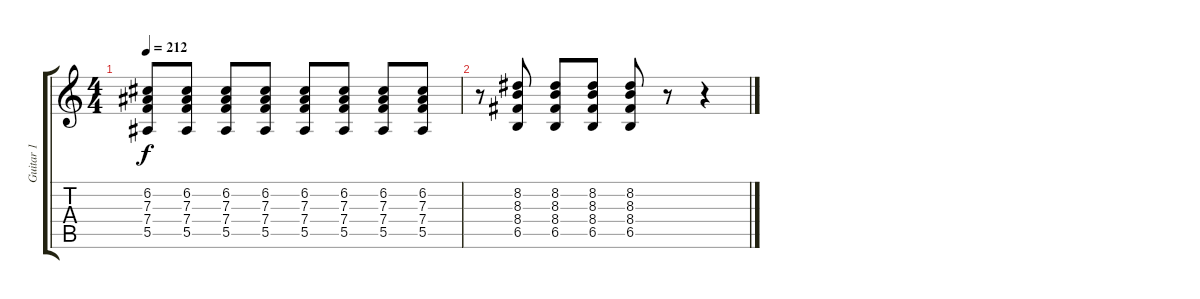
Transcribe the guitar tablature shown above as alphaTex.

\track ("Guitar 1" "Guitar 1") {instrument overdrivenguitar}
\staff {score tabs}
\tuning (C4 G3 Eb3 Bb2 F2 C2) {hide}
\ts (4 4)
\tempo 212
\clef g2
\ks c
(6.2 7.3 7.4 5.5).8{dy f instrument acousticguitarsteel} (6.2 7.3 7.4 5.5).8 (6.2 7.3 7.4 5.5).8 (6.2 7.3 7.4 5.5).8 (6.2 7.3 7.4 5.5).8 (6.2 7.3 7.4 5.5).8 (6.2 7.3 7.4 5.5).8 (6.2 7.3 7.4 5.5).8 |
r.8 (8.2 8.3 8.4 6.5).8 (8.2 8.3 8.4 6.5).8 (8.2 8.3 8.4 6.5).8 (8.2 8.3 8.4 6.5).8 r.8 r.4
